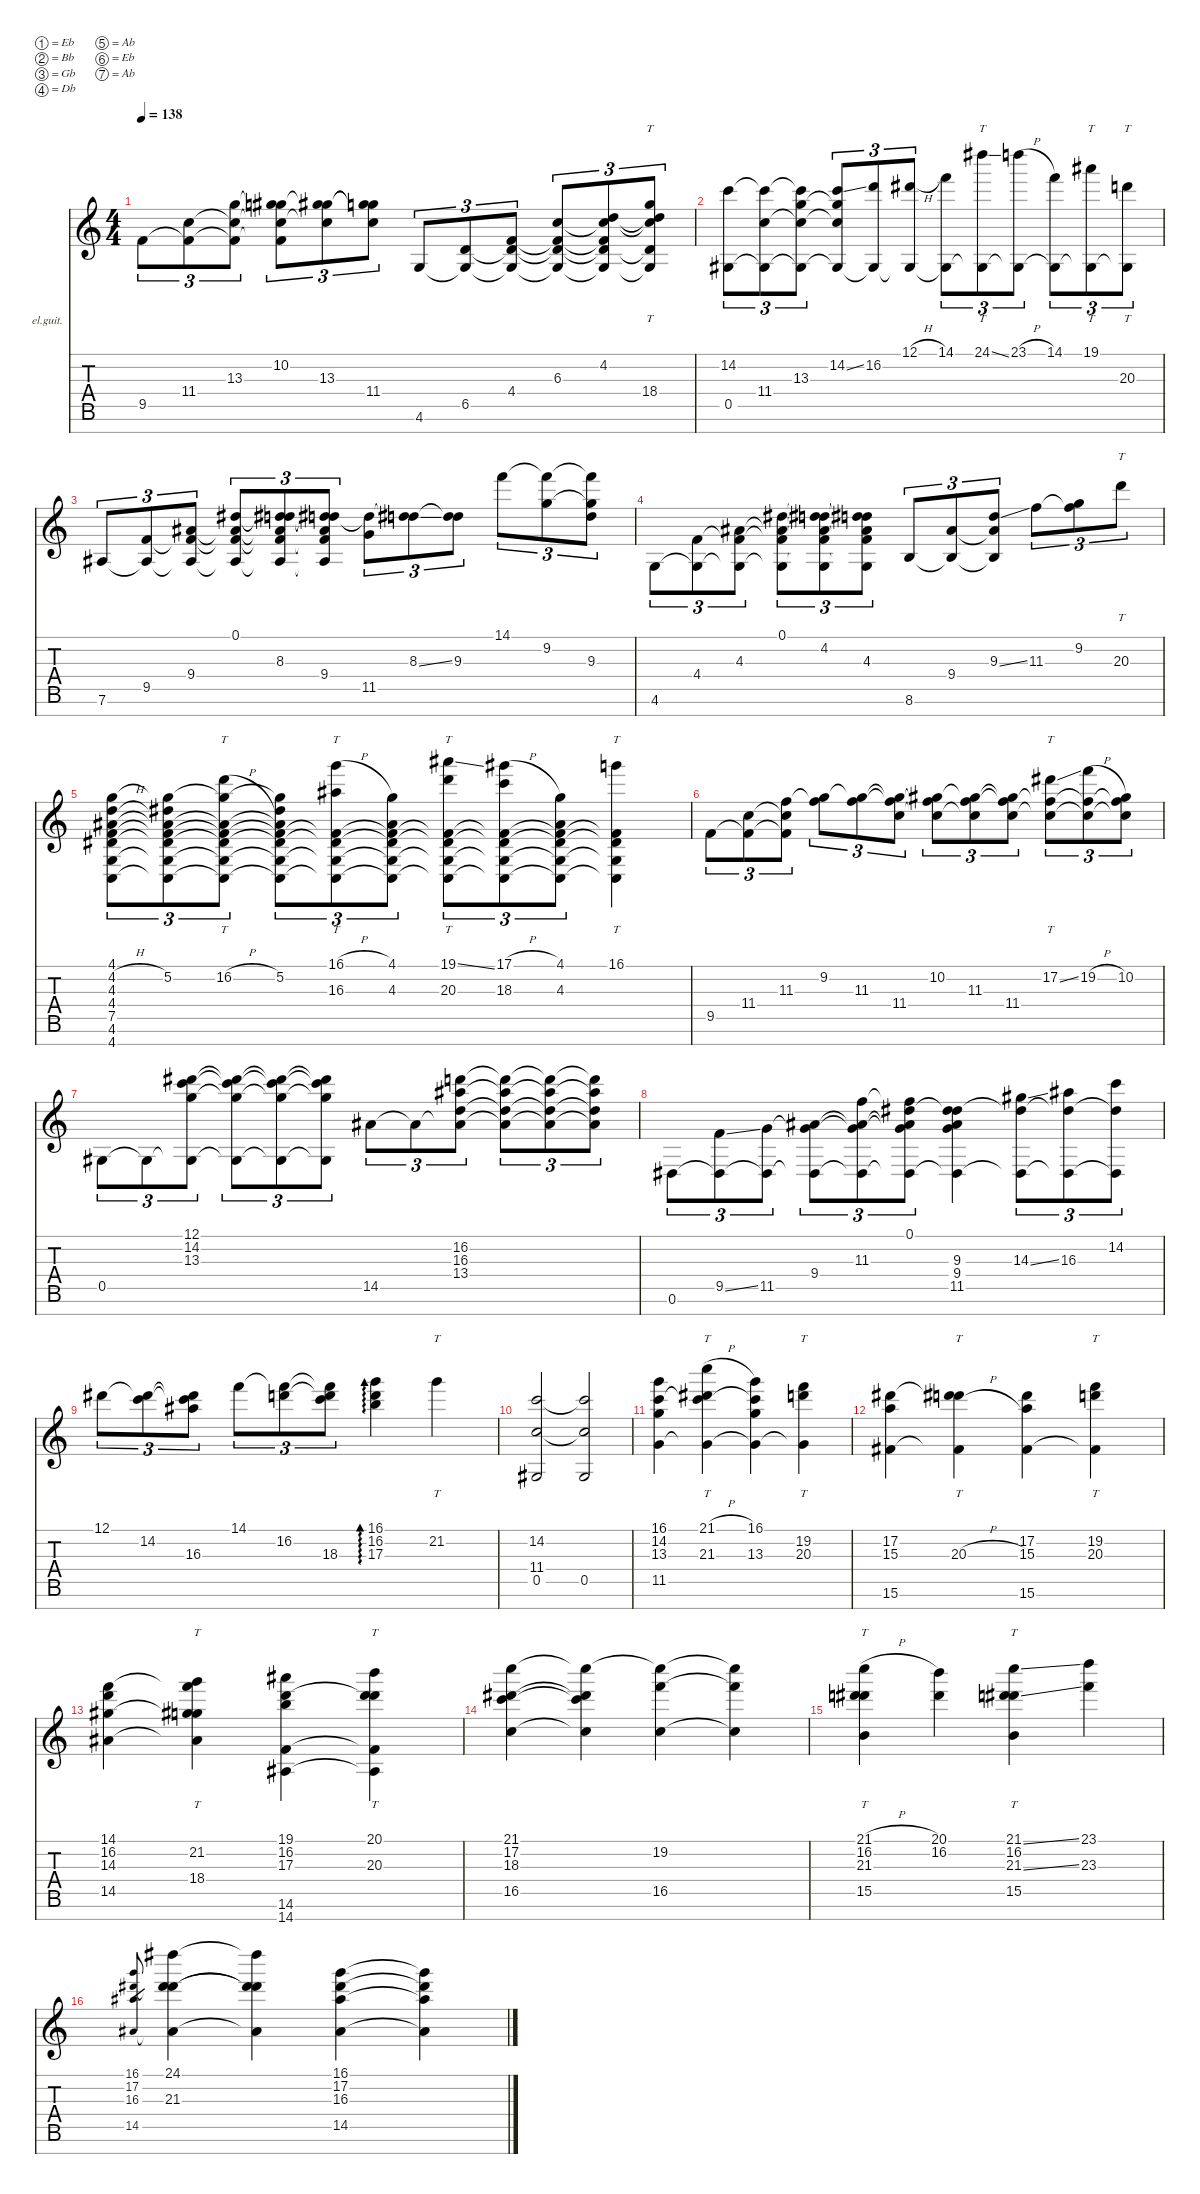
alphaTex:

\defaultSystemsLayout 4
\hideDynamics
\bracketExtendMode nobrackets
\firstSystemTrackNameOrientation horizontal
\otherSystemsTrackNameOrientation horizontal
\track ("Clean Guitar" "el.guit.") {instrument electricguitarjazz}
\staff {score tabs}
\tuning (Eb4 Bb3 Gb3 Db3 Ab2 Eb2 Ab1)
\ts (4 4)
\tempo 138
\clef g2
\ks c
9.5.8{tu (3 2) dy mf} (11.4 9.5{t}).8{tu (3 2)} (13.3 9.5{t} 11.4{t}).8{tu (3 2)} (10.2 9.5{t} 11.4{t} 13.3{t}).8{tu (3 2)} (13.3 11.4{t} 10.2{t}).8{tu (3 2)} (11.4 10.2{t} 13.3{t}).8{tu (3 2)} 4.6.8{tu (3 2)} (6.5 4.6{t}).8{tu (3 2)} (4.4 4.6{t} 6.5{t}).8{tu (3 2)} (6.3 4.6{t} 6.5{t} 4.4{t}).8{tu (3 2)} (4.2 4.6{t} 6.5{t} 4.4{t} 6.3{t}).8{tu (3 2)} (4.6{t} 6.5{t} 18.4 6.3{t} 4.2{t}).8{tt tu (3 2)} |
(14.2 0.5).8{tu (3 2)} (11.4 0.5{t} 14.2{t}).8{tu (3 2)} (13.3 0.5{t} 14.2{t} 11.4{t}).8{tu (3 2)} (14.2{ss} 0.5{t} 13.3{t} 11.4{t}).8{tu (3 2) beam invert} (16.2 0.5{t}).8{tu (3 2)} (12.1{h} 0.5{t}).8{tu (3 2)} (14.1 0.5{t}).8{tu (3 2)} (24.1{ss} 0.5{t}).8{tt tu (3 2)} (23.1{h} 0.5{t}).8{tu (3 2)} (14.1 0.5{t}).8{tu (3 2)} (19.1 0.5{t}).8{tt tu (3 2)} (20.3 0.5{t}).8{tt tu (3 2)} |
7.6.8{tu (3 2)} (9.5 7.6{t}).8{tu (3 2)} (9.4 7.6{t} 9.5{t}).8{tu (3 2)} (0.1 7.6{t} 9.5{t} 9.4{t}).8{tu (3 2)} (8.3 7.6{t} 9.5{t} 9.4{t} 0.1{t}).8{tu (3 2)} (9.4 7.6{t} 9.5{t} 8.3{t} 0.1{t}).8{tu (3 2)} (11.5 0.1{t}).8{tu (3 2)} (8.3{ss} 0.1{t}).8{tu (3 2)} (9.3 0.1{t}).8{tu (3 2)} 14.1.8{tu (3 2)} (9.2 14.1{t}).8{tu (3 2)} (9.3 14.1{t} 9.2{t}).8{tu (3 2)} |
4.6.8{tu (3 2)} (4.4 4.6{t}).8{tu (3 2)} (4.3 4.6{t} 4.4{t}).8{tu (3 2)} (0.1 4.6{t} 4.4{t} 4.3{t}).8{tu (3 2) beam invert} (4.2 4.6{t} 4.4{t} 4.3{t} 0.1{t}).8{tu (3 2)} (4.3 4.6{t} 4.4{t} 4.2{t} 0.1{t}).8{tu (3 2)} 8.6.8{tu (3 2)} (9.4 8.6{t}).8{tu (3 2)} (9.3{ss} 9.4{t} 8.6{t}).8{tu (3 2)} 11.3.8{tu (3 2)} (9.2 11.3{t}).8{tu (3 2)} 20.3.8{tt tu (3 2)} |
(4.7 4.6 7.5 4.4 4.3 4.2{h} 4.1).8{tu (3 2) beam invert} (5.2 4.7{t} 4.6{t} 7.5{t} 4.4{t} 4.3{t} 4.1{t}).8{tu (3 2)} (16.2{h} 4.7{t} 4.6{t} 7.5{t} 4.4{t} 4.3{t} 4.1{t}).8{tt tu (3 2)} (5.2 4.7{t} 4.6{t} 7.5{t} 4.4{t} 4.3{t} 4.1{t}).8{tu (3 2) beam invert} (16.1{h} 16.3 4.7{t} 4.6{t} 7.5{t} 4.4{t}).8{tt tu (3 2)} (4.1 4.3 4.7{t} 4.6{t} 7.5{t} 4.4{t}).8{tu (3 2)} (19.1{ss} 20.3 4.7{t} 4.6{t} 7.5{t} 4.4{t}).8{tt tu (3 2)} (17.1{h} 18.3 4.7{t} 4.6{t} 7.5{t} 4.4{t}).8{tu (3 2)} (4.1 4.3 4.7{t} 4.6{t} 7.5{t} 4.4{t}).8{tu (3 2)} (16.1 4.7{t} 4.6{t} 7.5{t} 4.4{t}).4{tt beam invert} |
9.5.8{tu (3 2)} (11.4 9.5{t}).8{tu (3 2)} (11.3 9.5{t} 11.4{t}).8{tu (3 2)} (9.2 11.3{t}).8{tu (3 2)} (11.3 9.2{t}).8{tu (3 2)} (11.4 9.2{t} 11.3{t}).8{tu (3 2)} (10.2 11.3{t} 11.4{t}).8{tu (3 2)} (11.3 11.4{t} 10.2{t}).8{tu (3 2)} (11.4 10.2{t} 11.3{t}).8{tu (3 2)} (17.2{ss} 11.4{t} 11.3{t}).8{tt tu (3 2)} (19.2{h} 11.4{t} 11.3{t}).8{tu (3 2)} (11.3{t} 10.2 11.4{t}).8{tu (3 2)} |
0.5.8{tu (3 2)} 0.5{t}.8{tu (3 2)} (12.1 14.2 13.3 0.5{t}).8{tu (3 2)} (12.1{t} 14.2{t} 0.5{t} 13.3{t}).8{tu (3 2)} (12.1{t} 14.2{t} 0.5{t} 13.3{t}).8{tu (3 2)} (12.1{t} 14.2{t} 0.5{t} 13.3{t}).8{tu (3 2)} 14.5.8{tu (3 2)} 14.5{t}.8{tu (3 2)} (16.2 16.3 13.4 14.5{t}).8{tu (3 2)} (16.2{t} 14.5{t} 13.4{t} 16.3{t}).8{tu (3 2)} (16.2{t} 14.5{t} 13.4{t} 16.3{t}).8{tu (3 2)} (16.2{t} 14.5{t} 13.4{t} 16.3{t}).8{tu (3 2)} |
0.6.8{tu (3 2)} (9.5{ss} 0.6{t}).8{tu (3 2)} (11.5 0.6{t}).8{tu (3 2)} (9.4 0.6{t} 11.5{t}).8{tu (3 2) beam invert} (11.3 0.6{t} 11.5{t} 9.4{t}).8{tu (3 2)} (0.1 0.6{t} 11.5{t} 9.4{t} 11.3{t}).8{tu (3 2)} (11.5 9.4 9.3 0.6{t} 0.1{t}).4 (14.3{ss} 0.6{t} 0.1{t}).8{tu (3 2) beam invert} (16.3 0.6{t} 0.1{t}).8{tu (3 2)} (14.2 0.6{t} 0.1{t}).8{tu (3 2)} |
12.1.8{tu (3 2)} (14.2 12.1{t}).8{tu (3 2)} (16.3 12.1{t} 14.2{t}).8{tu (3 2)} 14.1.8{tu (3 2)} (16.2 14.1{t}).8{tu (3 2)} (18.3 14.1{t} 16.2{t}).8{tu (3 2)} (16.1 16.2 17.3).4{ad 0} 21.2.4{tt} |
(14.2 11.4 0.5).2 (0.5 14.2{t} 11.4{t}).2 |
(11.5 13.3 14.2 16.1).4 (21.1{h} 21.3 11.5{t} 14.2{t}).4{tt} (16.1 13.3 11.5{t} 14.2{t}).4 (19.2 20.3 11.5{t}).4{tt} |
(15.6 15.3 17.2).4 (20.3{h} 15.6{t} 17.2{t}).4{tt} (17.2 15.3 15.6).4 (19.2 20.3 15.6{t}).4{tt} |
(14.5 14.3 16.2 14.1).4 (18.4 21.2 14.5{t} 14.3{t} 14.1{t}).4{tt} (14.7 14.6 19.1 16.2 17.3).4 (20.1 20.3 14.7{t} 14.6{t} 16.2{t}).4{tt} |
(21.1 16.5 18.3 17.2).4 (21.1{t} 16.5{t} 18.3{t} 17.2{t}).4 (19.2 16.5 21.1{t}).4 (19.2{t} 16.5{t} 21.1{t}).4 |
(21.1{h} 21.3 16.2 15.5).4{tt} (20.1 16.2).4 (21.1{ss} 21.3{ss} 16.2 15.5).4{tt} (23.1 23.3).4 |
(14.5 16.3 17.2 16.1).8{gr} (24.1 21.3 14.5{t} 17.2{t}).4 (24.1{t} 21.3{t} 14.5{t} 17.2{t}).4 (16.1 17.2 16.3 14.5).4 (16.1{t} 17.2{t} 16.3{t} 14.5{t}).4
